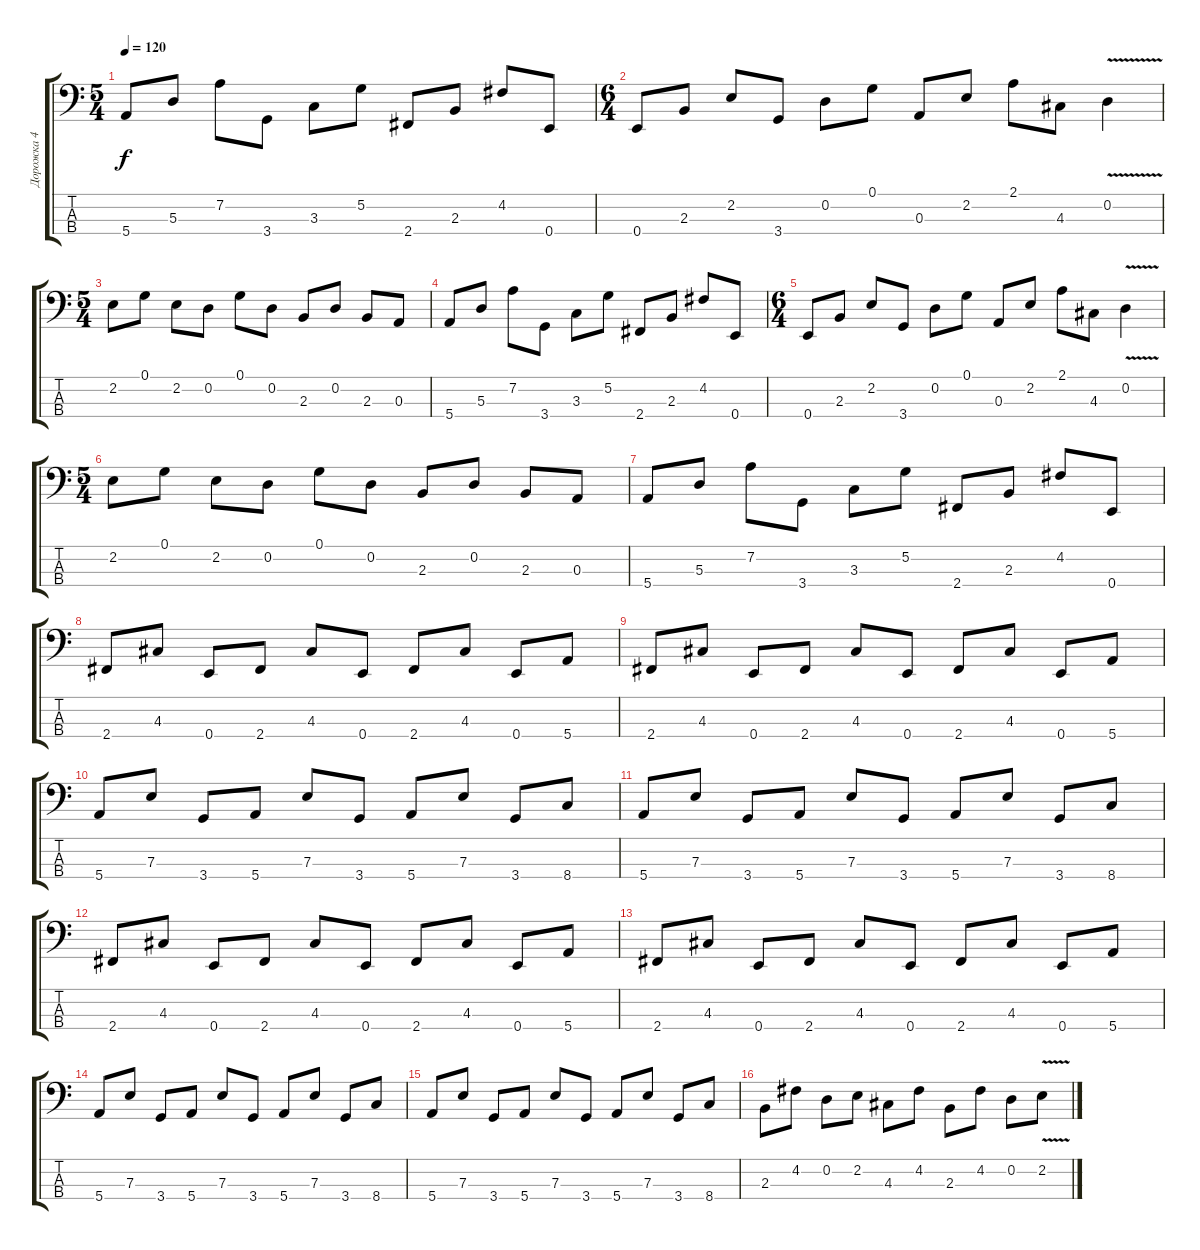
\track ("Дорожка 4" "Дорожка 4") {instrument electricbassfinger}
\staff {score tabs}
\tuning (G2 D2 A1 E1) {hide}
\ts (5 4)
\tempo 120
\clef f4
\ks c
5.4.8{dy f} 5.3.8 7.2.8 3.4.8 3.3.8 5.2.8 2.4.8 2.3.8 4.2.8 0.4.8 |
\ts (6 4)
0.4.8 2.3.8 2.2.8 3.4.8 0.2.8 0.1.8 0.3.8 2.2.8 2.1.8 4.3.8 0.2{v}.4 |
\ts (5 4)
2.2.8 0.1.8 2.2.8 0.2.8 0.1.8 0.2.8 2.3.8 0.2.8 2.3.8 0.3.8 |
5.4.8 5.3.8 7.2.8 3.4.8 3.3.8 5.2.8 2.4.8 2.3.8 4.2.8 0.4.8 |
\ts (6 4)
0.4.8 2.3.8 2.2.8 3.4.8 0.2.8 0.1.8 0.3.8 2.2.8 2.1.8 4.3.8 0.2{v}.4 |
\ts (5 4)
2.2.8 0.1.8 2.2.8 0.2.8 0.1.8 0.2.8 2.3.8 0.2.8 2.3.8 0.3.8 |
5.4.8 5.3.8 7.2.8 3.4.8 3.3.8 5.2.8 2.4.8 2.3.8 4.2.8 0.4.8 |
2.4.8 4.3.8 0.4.8 2.4.8 4.3.8 0.4.8 2.4.8 4.3.8 0.4.8 5.4.8 |
2.4.8 4.3.8 0.4.8 2.4.8 4.3.8 0.4.8 2.4.8 4.3.8 0.4.8 5.4.8 |
5.4.8 7.3.8 3.4.8 5.4.8 7.3.8 3.4.8 5.4.8 7.3.8 3.4.8 8.4.8 |
5.4.8 7.3.8 3.4.8 5.4.8 7.3.8 3.4.8 5.4.8 7.3.8 3.4.8 8.4.8 |
2.4.8 4.3.8 0.4.8 2.4.8 4.3.8 0.4.8 2.4.8 4.3.8 0.4.8 5.4.8 |
2.4.8 4.3.8 0.4.8 2.4.8 4.3.8 0.4.8 2.4.8 4.3.8 0.4.8 5.4.8 |
5.4.8 7.3.8 3.4.8 5.4.8 7.3.8 3.4.8 5.4.8 7.3.8 3.4.8 8.4.8 |
5.4.8 7.3.8 3.4.8 5.4.8 7.3.8 3.4.8 5.4.8 7.3.8 3.4.8 8.4.8 |
2.3.8 4.2.8 0.2.8 2.2.8 4.3.8 4.2.8 2.3.8 4.2.8 0.2.8 2.2{v}.8
